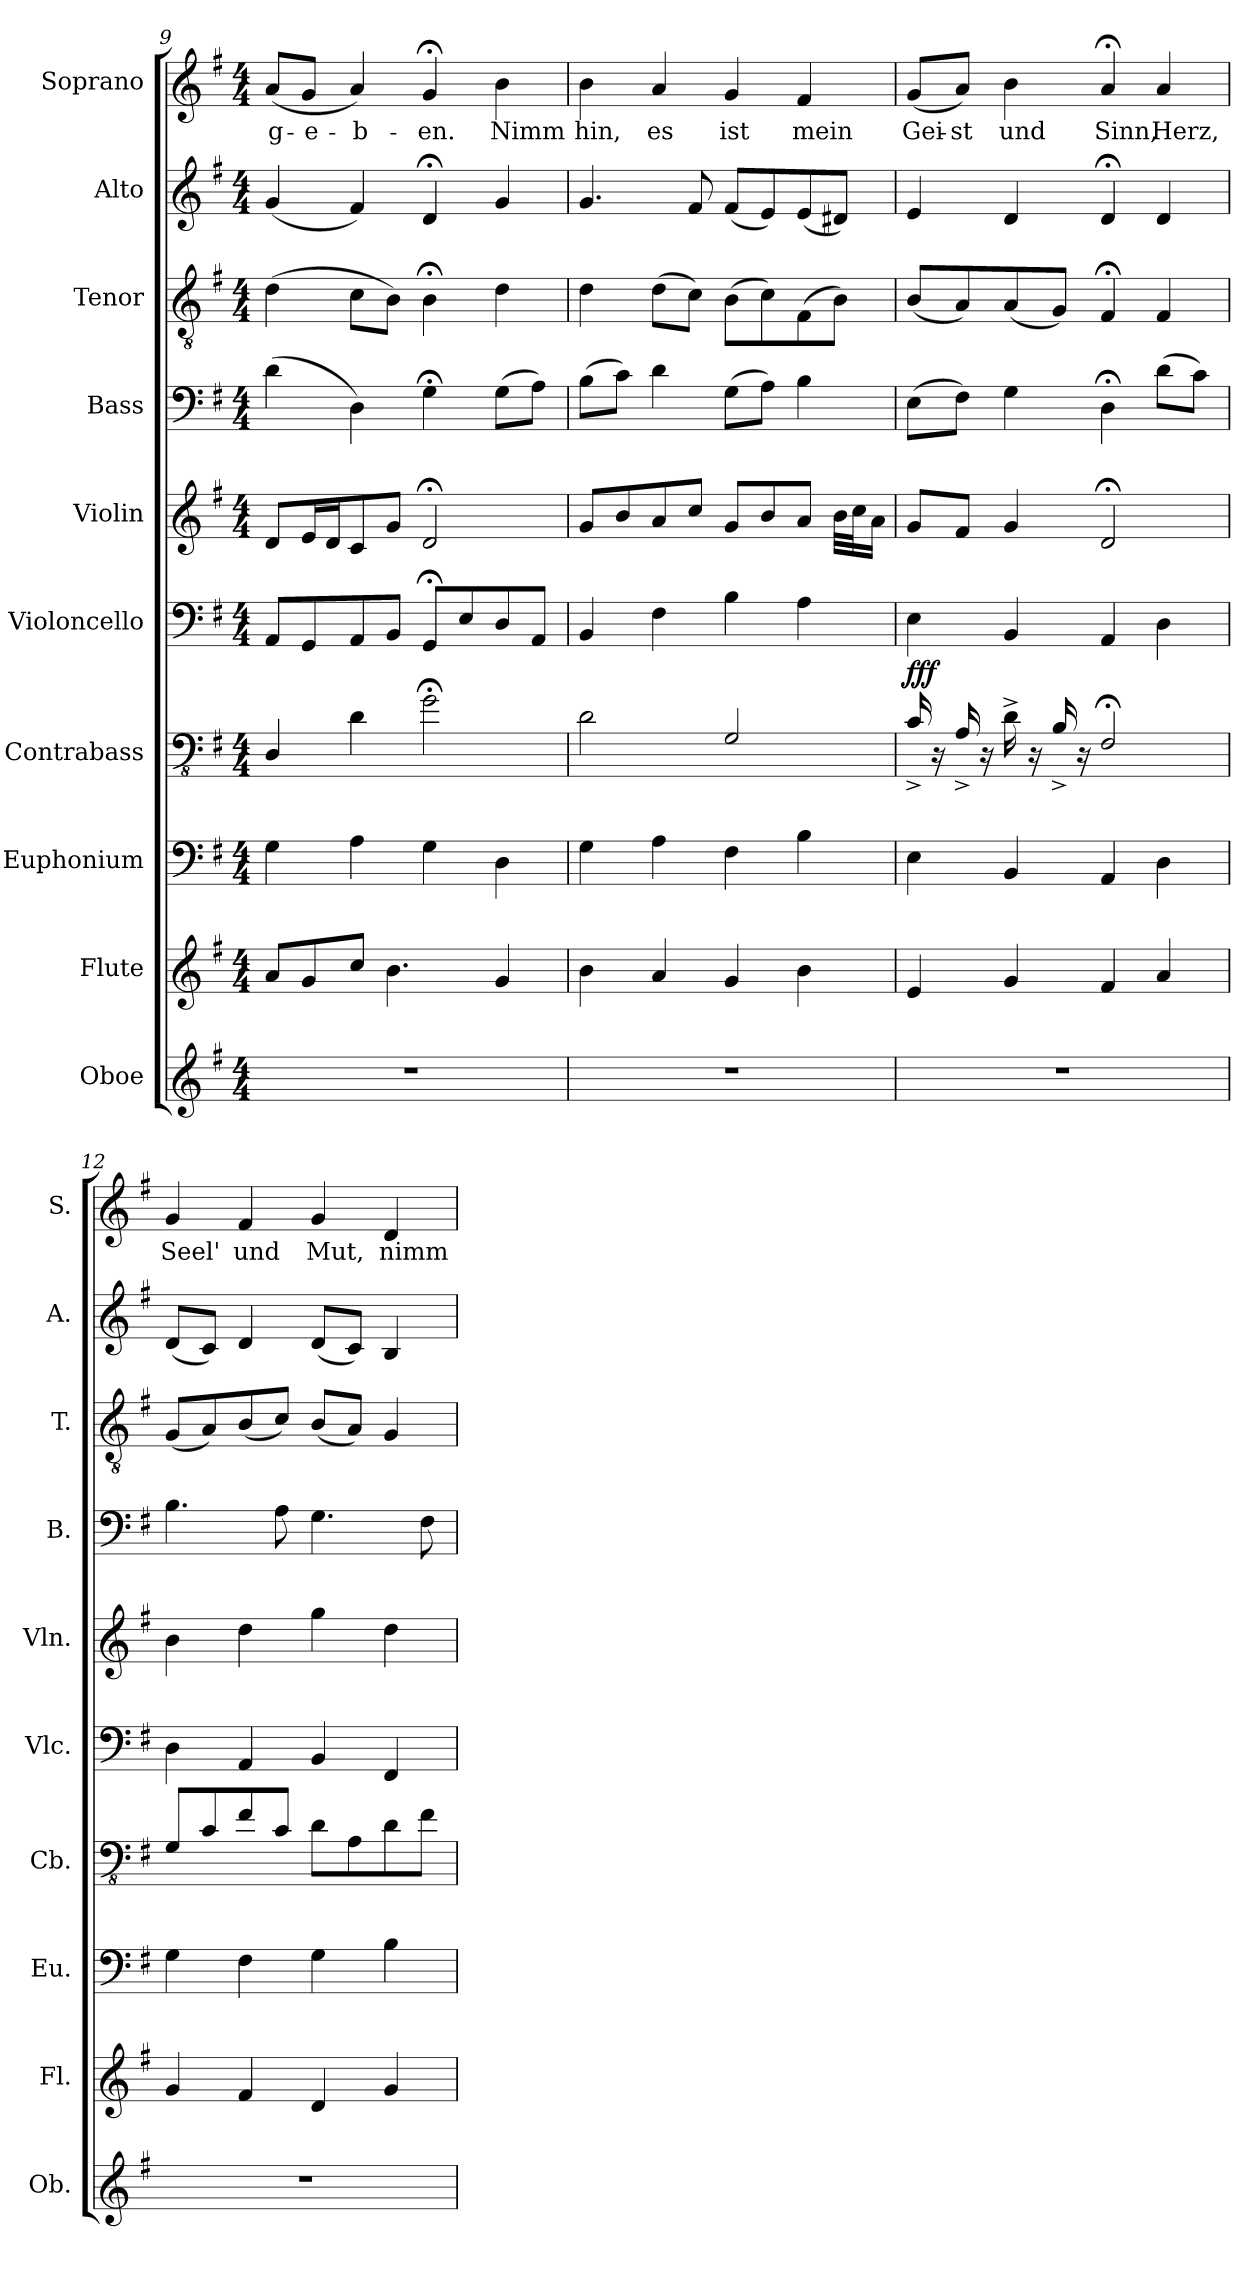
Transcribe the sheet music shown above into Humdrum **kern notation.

**kern	**kern	**kern	**kern	**dynam	**kern	**kern	**kern	**kern	**kern	**kern	**text
*part10	*part9	*part8	*part7	*part7	*part6	*part5	*part4	*part3	*part2	*part1	*part1
*staff10	*staff9	*staff8	*staff7	*staff7	*staff6	*staff5	*staff4	*staff3	*staff2	*staff1	*staff1
*I"Oboe	*I"Flute	*I"Euphonium	*I"Contrabass	*	*I"Violoncello	*I"Violin	*I"Bass	*I"Tenor	*I"Alto	*I"Soprano	*
*I'Ob.	*I'Fl.	*I'Eu.	*I'Cb.	*	*I'Vlc.	*I'Vln.	*I'B.	*I'T.	*I'A.	*I'S.	*
*clefG2	*clefG2	*clefF4	*clefFv4	*	*clefF4	*clefG2	*clefF4	*clefGv2	*clefG2	*clefG2	*
*	*	*	*ITrd7c12	*	*	*	*	*	*	*	*
*k[f#]	*k[f#]	*k[f#]	*k[f#]	*	*k[f#]	*k[f#]	*k[f#]	*k[f#]	*k[f#]	*k[f#]	*
*G:	*G:	*G:	*G:	*	*G:	*G:	*G:	*G:	*G:	*G:	*
*M4/4	*M4/4	*M4/4	*M4/4	*	*M4/4	*M4/4	*M4/4	*M4/4	*M4/4	*M4/4	*
=9	=9	=9	=9	=9	=9	=9	=9	=9	=9	=9	=9
1r	8a/L	4G\	4DDD/	.	8AA/L	8d/L	(4d\	(4d\	(4g/	(8a/L	-g-
.	8g/	.	.	.	8GG/	16e/L	.	.	.	8g/J	-e-
.	.	.	.	.	.	16d/J	.	.	.	.	.
.	8cc/J	4A\	4DD\	.	8AA/	8c/	4D\)	8c\L	4f#/)	4a/)	-b-
.	4.b\	.	.	.	8BB/J	8g/J	.	8B\J)	.	.	.
.	.	4G\	2GG;<\	.	8GG;</L	2d;</	4G;<\	4B;<\	4d;</	4g;</	-en.
.	.	.	.	.	8E/	.	.	.	.	.	.
.	4g/	4D\	.	.	8D/	.	(8G\L	4d\	4g/	4b\	Nimm
.	.	.	.	.	8AA/J	.	8A\J)	.	.	.	.
=10	=10	=10	=10	=10	=10	=10	=10	=10	=10	=10	=10
1r	4b\	4G\	2DD\	.	4BB/	8g/L	(8B\L	4d\	4.g/	4b\	hin,
.	.	.	.	.	.	8b/	8c\J)	.	.	.	.
.	4a/	4A\	.	.	4F#\	8a/	4d\	(8d\L	.	4a/	es
.	.	.	.	.	.	8cc/J	.	8c\J)	8f#/	.	.
.	4g/	4F#\	2GGG/	.	4B\	8g/L	(8G\L	(8B\L	(8f#/L	4g/	ist
.	.	.	.	.	.	8b/	8A\J)	8c\)	8e/)	.	.
.	4b\	4B\	.	.	4A\	8a/J	4B\	(8F#\	(8e/	4f#/	mein
.	.	.	.	.	.	32b\LLL	.	8B\J)	8d#X/J)	.	.
.	.	.	.	.	.	32cc\J	.	.	.	.	.
.	.	.	.	.	.	16a\JJ	.	.	.	.	.
!!LO:PB:g=z
=11	=11	=11	=11	=11	=11	=11	=11	=11	=11	=11	=11
!	!	!	!	!LO:DY:a	!	!	!	!	!	!	!
1r	4e/	4E\	16CC^/	fff	4E\	8g/L	(8E\L	(8B/L	4e/	(8g/L	Gei-
.	.	.	16r	.	.	.	.	.	.	.	.
.	.	.	16AAA^/	.	.	8f#/J	8F#\J)	8A/)	.	8a/J)	-st
.	.	.	16r	.	.	.	.	.	.	.	.
.	4g/	4BB/	16DD^\	.	4BB/	4g/	4G\	(8A/	4d/	4b\	und
.	.	.	16r	.	.	.	.	.	.	.	.
.	.	.	16BBB^/	.	.	.	.	8G/J)	.	.	.
.	.	.	16r	.	.	.	.	.	.	.	.
.	4f#/	4AA/	2FFF#;</	.	4AA/	2d;</	4D;<\	4F#;</	4d;</	4a;</	Sinn,
.	4a/	4D\	.	.	4D\	.	(8d\L	4F#/	4d/	4a/	Herz,
.	.	.	.	.	.	.	8c\J)	.	.	.	.
=12	=12	=12	=12	=12	=12	=12	=12	=12	=12	=12	=12
1r	4g/	4G\	8GGG/L	.	4D\	4b\	4.B\	(8G/L	(8d/L	4g/	Seel'
.	.	.	8CC/	.	.	.	.	8A/)	8c/J)	.	.
.	4f#/	4F#\	8FF#/	.	4AA/	4dd\	.	(8B/	4d/	4f#/	und
.	.	.	8CC/J	.	.	.	8A\	8c/J)	.	.	.
.	4d/	4G\	8DD\L	.	4BB/	4gg\	4.G\	(8B/L	(8d/L	4g/	Mut,
.	.	.	8AAA\	.	.	.	.	8A/J)	8c/J)	.	.
.	4g/	4B\	8DD\	.	4FF#/	4dd\	.	4G/	4B/	4d/	nimm
.	.	.	8FF#\J	.	.	.	8F#\	.	.	.	.
=	=	=	=	=	=	=	=	=	=	=	=
*-	*-	*-	*-	*-	*-	*-	*-	*-	*-	*-	*-
